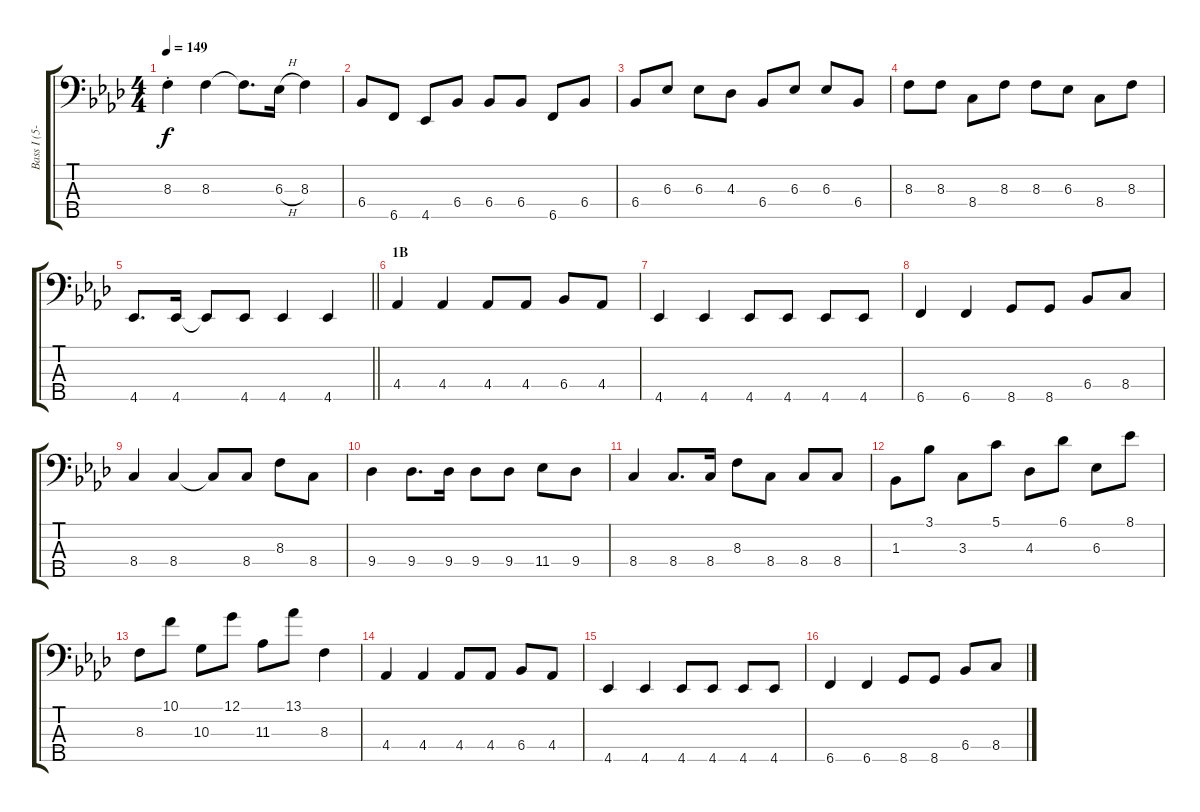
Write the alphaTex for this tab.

\track ("Bass I (5-Strings)" "Bass I (5-") {instrument electricbassfinger}
\staff {score tabs}
\tuning (G2 D2 A1 E1 B0) {hide}
\ts (4 4)
\tempo 149
\clef f4
\ks ab
8.3{st}.4{dy f} 8.3.4 8.3{t}.8{d} 6.3{h}.16 8.3.4 |
6.4.8 6.5.8 4.5.8 6.4.8 6.4.8 6.4.8 6.5.8 6.4.8 |
6.4.8 6.3.8 6.3.8 4.3.8 6.4.8 6.3.8 6.3.8 6.4.8 |
8.3.8 8.3.8 8.4.8 8.3.8 8.3.8 6.3.8 8.4.8 8.3.8 |
\barLineRight lightlight
4.5.8{d} 4.5.16 4.5{t}.8 4.5.8 4.5.4 4.5.4 |
\section ("" "1B")
4.4.4 4.4.4 4.4.8 4.4.8 6.4.8 4.4.8 |
4.5.4 4.5.4 4.5.8 4.5.8 4.5.8 4.5.8 |
6.5.4 6.5.4 8.5.8 8.5.8 6.4.8 8.4.8 |
8.4.4 8.4.4 8.4{t}.8 8.4.8 8.3.8 8.4.8 |
9.4.4 9.4.8{d} 9.4.16 9.4.8 9.4.8 11.4.8 9.4.8 |
8.4.4 8.4.8{d} 8.4.16 8.3.8 8.4.8 8.4.8 8.4.8 |
1.3.8 3.1.8 3.3.8 5.1.8 4.3.8 6.1.8 6.3.8 8.1.8 |
8.3.8 10.1.8 10.3.8 12.1.8 11.3.8 13.1.8 8.3.4 |
4.4.4 4.4.4 4.4.8 4.4.8 6.4.8 4.4.8 |
4.5.4 4.5.4 4.5.8 4.5.8 4.5.8 4.5.8 |
6.5.4 6.5.4 8.5.8 8.5.8 6.4.8 8.4.8
